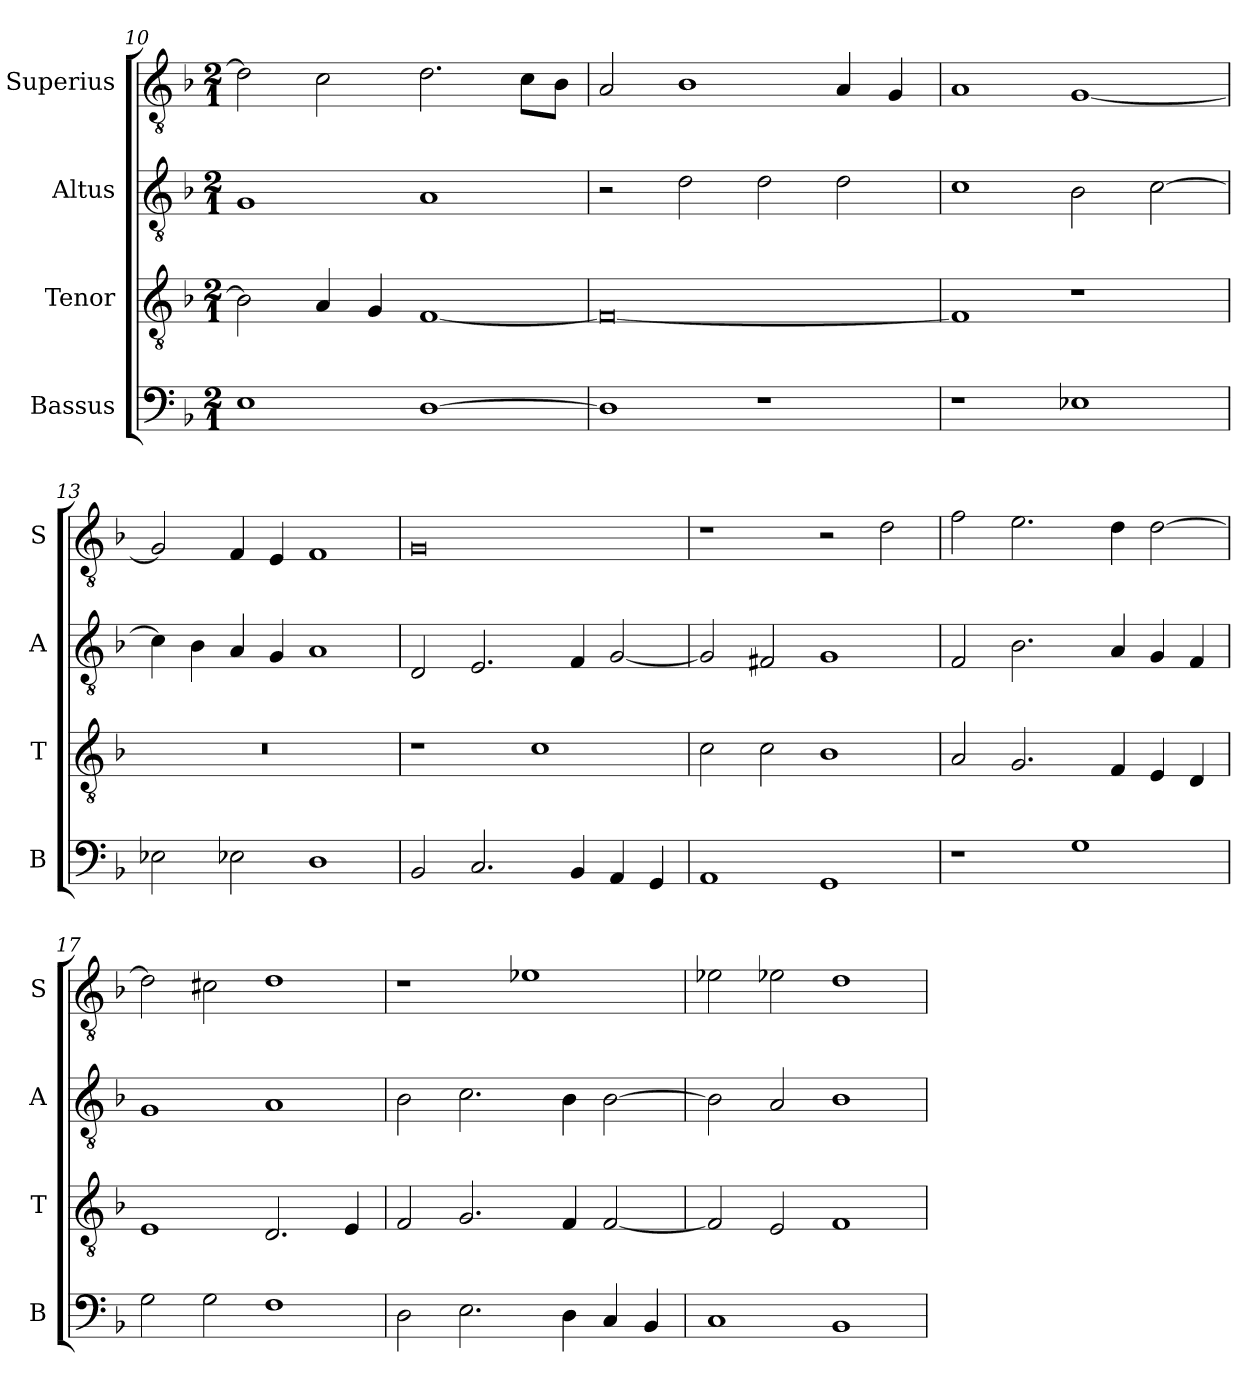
**kern	**kern	**kern	**kern
*part4	*part3	*part2	*part1
*staff4	*staff3	*staff2	*staff1
*I"Bassus	*I"Tenor	*I"Altus	*I"Superius
*I'B	*I'T	*I'A	*I'S
*clefF4	*clefGv2	*clefGv2	*clefGv2
*k[b-]	*k[b-]	*k[b-]	*k[b-]
*F:	*F:	*F:	*F:
*M2/1	*M2/1	*M2/1	*M2/1
=10	=10	=10	=10
1E	2B-]	1G	2d]
.	4A	.	2c
.	4G	.	.
[1D	[1F	1A	2.d
.	.	.	8cL
.	.	.	8B-J
=11	=11	=11	=11
1D]	0F_	2r	2A
.	.	2d	1B-
1r	.	2d	.
.	.	2d	4A
.	.	.	4G
=12	=12	=12	=12
1r	1F]	1c	1A
1E-X	1r	2B-	[1G
.	.	[2c	.
=13	=13	=13	=13
2E-X	0r	4c]	2G]
.	.	4B-	.
2E-X	.	4A	4F
.	.	4G	4E
1D	.	1A	1F
=14	=14	=14	=14
2BB-	1r	2D	0G
2.C	.	2.E	.
.	1c	.	.
4BB-	.	4F	.
4AA	.	[2G	.
4GG	.	.	.
=15	=15	=15	=15
1AA	2c	2G]	1r
.	2c	2F#X	.
1GG	1B-	1G	2r
.	.	.	2d
=16	=16	=16	=16
1r	2A	2F	2f
.	2.G	2.B-	2.e
1G	.	.	.
.	4F	4A	4d
.	4E	4G	[2d
.	4D	4F	.
=17	=17	=17	=17
2G	1E	1G	2d]
2G	.	.	2c#X
1F	2.D	1A	1d
.	4E	.	.
=18	=18	=18	=18
2D	2F	2B-	1r
2.E	2.G	2.c	.
.	.	.	1e-X
4D	4F	4B-	.
4C	[2F	[2B-	.
4BB-	.	.	.
=19	=19	=19	=19
1C	2F]	2B-]	2e-X
.	2E	2A	2e-X
1BB-	1F	1B-	1d
=	=	=	=
*-	*-	*-	*-
